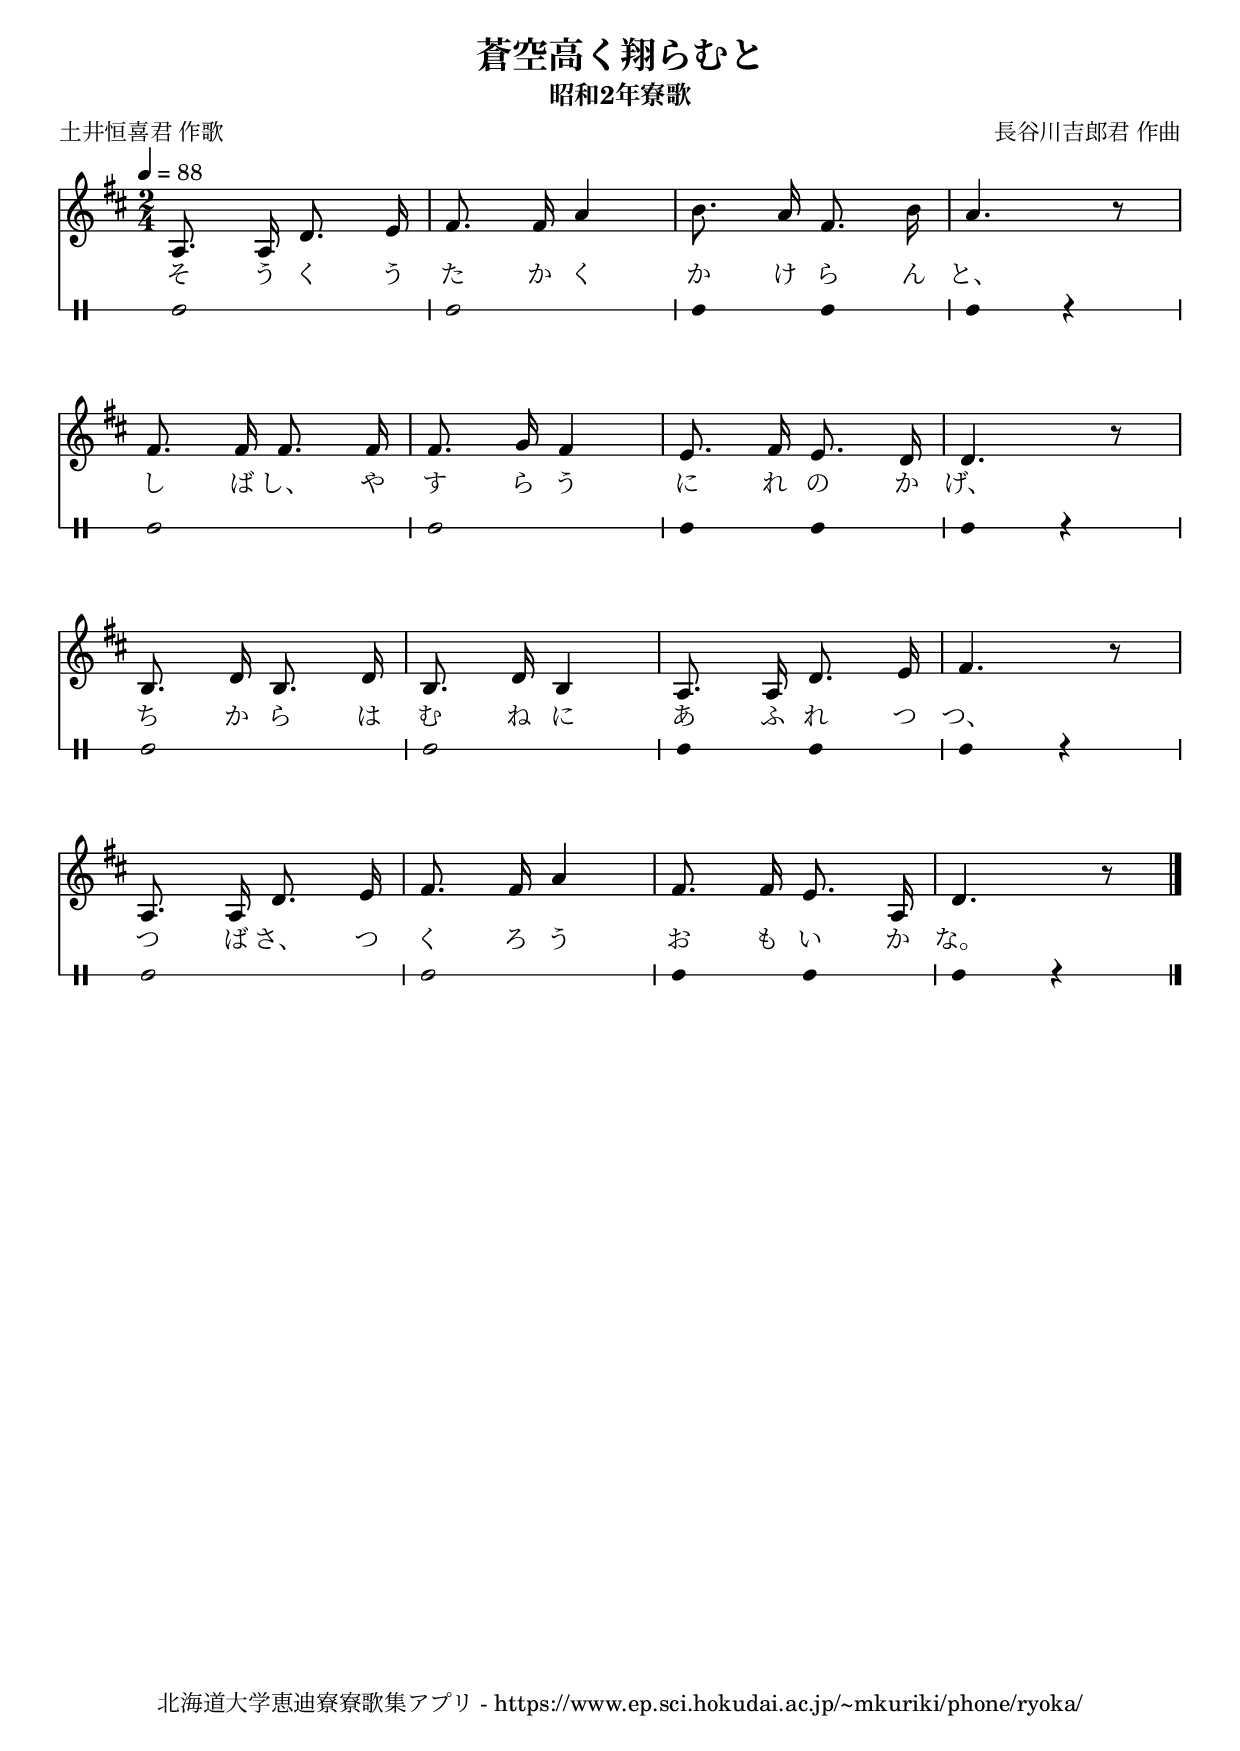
\version "2.18.2"

\paper {indent = 0}

\header {
  title = "蒼空高く翔らむと"
  subtitle = "昭和2年寮歌"
  composer = "長谷川吉郎君 作曲"
  poet = "土井恒喜君 作歌"
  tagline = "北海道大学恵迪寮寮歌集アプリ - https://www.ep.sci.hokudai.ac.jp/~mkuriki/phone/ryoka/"
}


melody = \relative c'{
  \tempo 4 = 88
  \autoBeamOff
  \numericTimeSignature
  \override BreathingSign.text = \markup { \musicglyph #"scripts.upedaltoe" } % ブレスの記号指定
  \key d \major  
  \time 2/4 
  a8. a16 d8. e16 | 
  fis8. fis16 a4 | 
  b8. a16 fis8. b16 | 
  a4. r8 | \break
  fis8. fis16 fis8. fis16 | 
  fis8. g16 fis4 | 
  e8. fis16 e8. d16 | 
  d4. r8 | \break
  b8. d16 b8. d16 | 
  b8. d16 b4 | 
  a8. a16 d8. e16 | 
  fis4. r8 | \break 
  a,8. a16 d8. e16 | 
  fis8. fis16 a4 | 
  fis8. fis16 e8. a,16 | 
  d4. r8 | 
  \bar "|."|
}

text = \lyricmode {
  そ う く う | 
  た か く | 
  か け ら ん | 
  と、 | 
  し ば し、 や | 
  す ら う | 
  に れ の か | 
  げ、 | 
  ち か ら は | 
  む ね に | 
  あ ふ れ つ | 
  つ、 | 
  つ ば さ、 つ | 
  く ろ う | 
  お も い か | 
  な。
}

harmony = \chordmode {
}

drum = \drummode{
  bd2 bd |
  bd4 bd bd r |
  bd2 bd |
  bd4 bd bd r |
  bd2 bd |
  bd4 bd bd r |
  bd2 bd |
  bd4 bd bd r |
}

\score {
  <<
    % ギターコード
    %{
    \new ChordNames \with {midiInstrument = #"acoustic guitar (nylon)"}{
      \set chordChanges = ##t
      \harmony
    }
    %}
    
    % メロディーライン
    \new Voice = "one"{\melody}
    % 歌詞
    \new Lyrics \lyricsto "one" \text
    % 太鼓
    \new DrumStaff \with{
      \remove "Time_signature_engraver"
      drumStyleTable = #percussion-style
      \override StaffSymbol.line-count = #1
      \hide Stem
    }
    \drum
  >>

  \midi {}
  \layout {
  \context {
    \Score
    \remove "Bar_number_engraver"
  }
}
}
